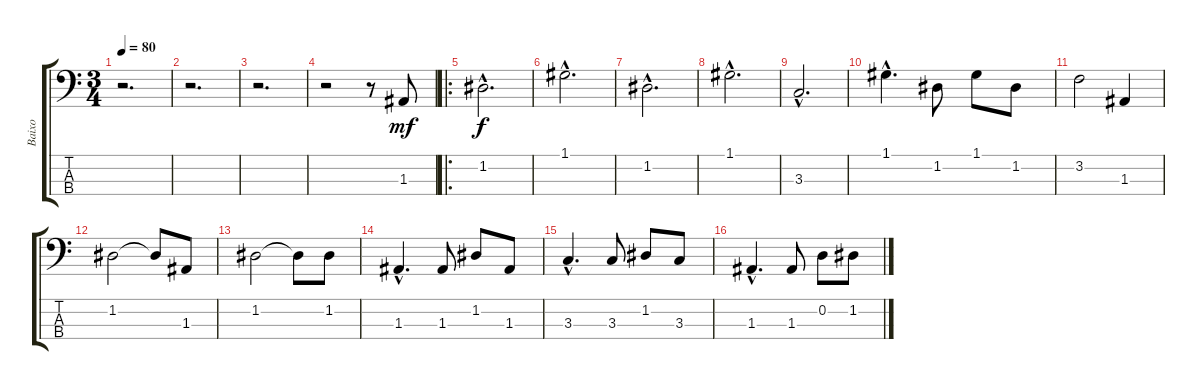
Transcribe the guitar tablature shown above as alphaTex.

\track ("Baixo" "Baixo") {instrument acousticbass}
\staff {score tabs}
\tuning (G2 D2 A1 E1) {hide}
\ts (3 4)
\tempo 80
\clef f4
\ks c
r.2{d dy mf instrument acousticbass} |
r.2{d} |
r.2{d} |
r.2 r.8 1.3.8 |
\ro
1.2{hac}.2{d dy f} |
1.1{hac}.2{d} |
1.2{hac}.2{d} |
1.1{hac}.2{d} |
3.3{hac}.2{d} |
1.1{hac}.4{d} 1.2.8 1.1.8 1.2.8 |
3.2.2 1.3.4 |
1.2.2 1.2{t}.8 1.3.8 |
1.2.2 1.2{t}.8 1.2.8 |
1.3{hac}.4{d} 1.3.8 1.2.8 1.3.8 |
3.3{hac}.4{d} 3.3.8 1.2.8 3.3.8 |
1.3{hac}.4{d} 1.3.8 0.2.8 1.2.8
